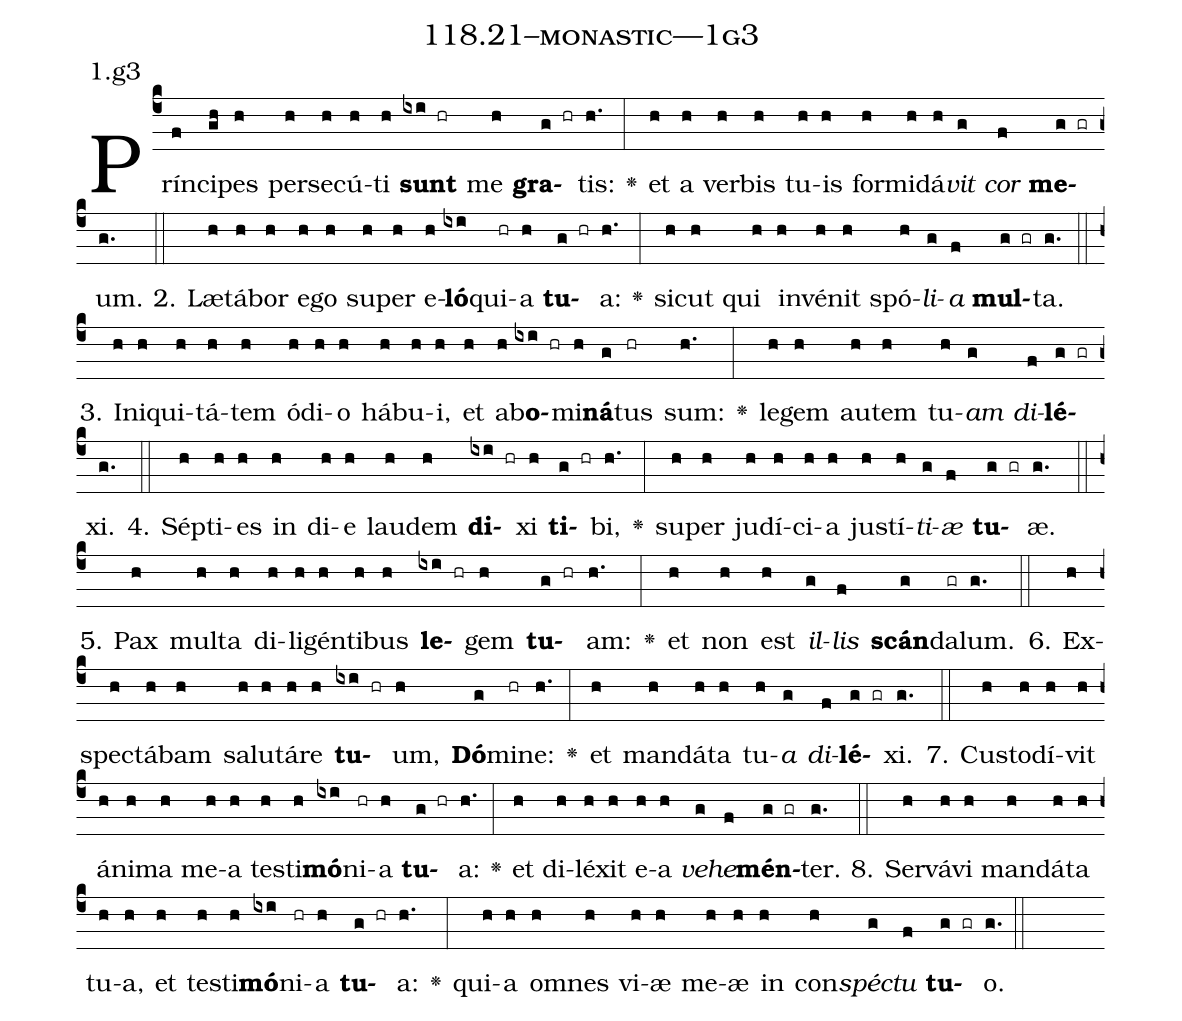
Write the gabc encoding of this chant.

name: 118.21--monastic---1g3;
annotation: 1.g3;
%%
(c4)Prín(f)ci(gh)pes(h) per(h)se(h)cú(h)ti(h) <b>sunt</b>(ixi hr) me(h) <b>gra</b>(g hr)tis:(h.) <v>\greheightstar</v>(:) et(h) a(h) ver(h)bis(h) tu(h)is(h) for(h)mi(h)dá(h)<i>vit</i>(g) <i>cor</i>(f) <b>me</b>(g gr)um.(g.) (::)
2. Læ(h)tá(h)bor(h) e(h)go(h) su(h)per(h) e(h)<b>ló</b>(ixi)qui(hr)a(h) <b>tu</b>(g hr)a:(h.) <v>\greheightstar</v>(:) sic(h)ut(h) qui(h) in(h)vé(h)nit(h) spó(h)<i>li</i>(g)<i>a</i>(f) <b>mul</b>(g gr)ta.(g.) (::)
3. In(h)i(h)qui(h)tá(h)tem(h) ó(h)di(h)o(h) há(h)bu(h)i,(h) et(h) ab(h)<b>o</b>(ixi hr)mi(h)<b>ná</b>(g)tus(hr) sum:(h.) <v>\greheightstar</v>(:) le(h)gem(h) au(h)tem(h) tu(h)<i>am</i>(g) <i>di</i>(f)<b>lé</b>(g gr)xi.(g.) (::)
4. Sép(h)ti(h)es(h) in(h) di(h)e(h) lau(h)dem(h) <b>di</b>(ixi hr)xi(h) <b>ti</b>(g hr)bi,(h.) <v>\greheightstar</v>(:) su(h)per(h) ju(h)dí(h)ci(h)a(h) jus(h)tí(h)<i>ti</i>(g)<i>æ</i>(f) <b>tu</b>(g gr)æ.(g.) (::)
5. Pax(h) mul(h)ta(h) di(h)li(h)gén(h)ti(h)bus(h) <b>le</b>(ixi hr)gem(h) <b>tu</b>(g hr)am:(h.) <v>\greheightstar</v>(:) et(h) non(h) est(h) <i>il</i>(g)<i>lis</i>(f) <b>scán</b>(g)da(gr)lum.(g.) (::)
6. Ex(h)spec(h)tá(h)bam(h) sa(h)lu(h)tá(h)re(h) <b>tu</b>(ixi hr)um,(h) <b>Dó</b>(g)mi(hr)ne:(h.) <v>\greheightstar</v>(:) et(h) man(h)dá(h)ta(h) tu(h)<i>a</i>(g) <i>di</i>(f)<b>lé</b>(g gr)xi.(g.) (::)
7. Cus(h)to(h)dí(h)vit(h) á(h)ni(h)ma(h) me(h)a(h) tes(h)ti(h)<b>mó</b>(ixi)ni(hr)a(h) <b>tu</b>(g hr)a:(h.) <v>\greheightstar</v>(:) et(h) di(h)lé(h)xit(h) e(h)a(h) <i>ve</i>(g)<i>he</i>(f)<b>mén</b>(g gr)ter.(g.) (::)
8. Ser(h)vá(h)vi(h) man(h)dá(h)ta(h) tu(h)a,(h) et(h) tes(h)ti(h)<b>mó</b>(ixi)ni(hr)a(h) <b>tu</b>(g hr)a:(h.) <v>\greheightstar</v>(:) qui(h)a(h) om(h)nes(h) vi(h)æ(h) me(h)æ(h) in(h) con(h)<i>spéc</i>(g)<i>tu</i>(f) <b>tu</b>(g gr)o.(g.) (::)
